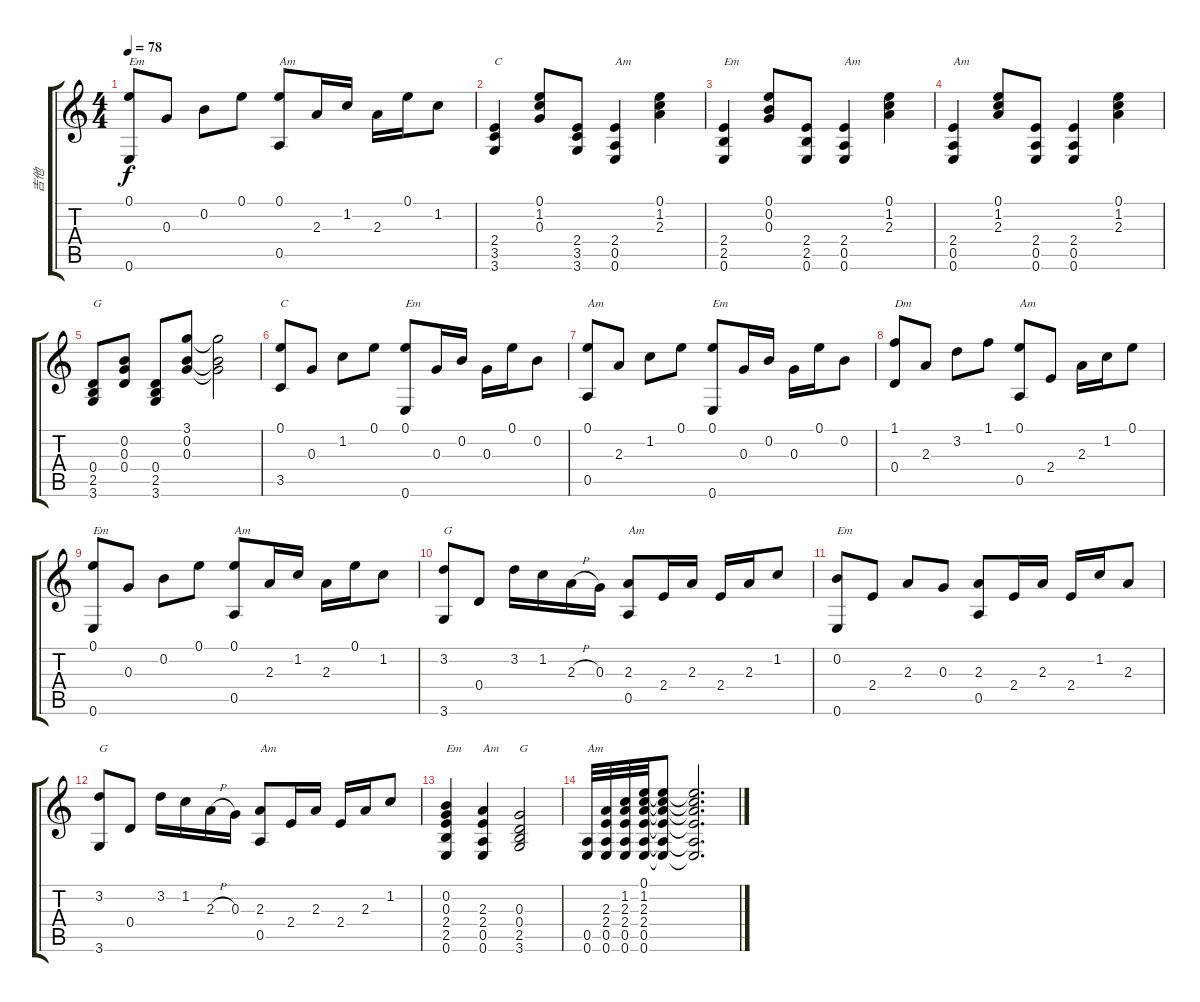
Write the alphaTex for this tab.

\track ("吉他" "吉他") {instrument acousticguitarsteel}
\staff {score tabs}
\tuning (E4 B3 G3 D3 A2 E2) {hide}
\ts (4 4)
\tempo 78
\clef g2
\ks c
(0.1 0.6).8{txt "Em" dy f} 0.3.8 0.2.8 0.1.8 (0.1 0.5).8{txt "Am"} 2.3.16 1.2.16 2.3.16 0.1.16 1.2.8 |
(2.4 3.5 3.6).4{txt "C"} (0.1 1.2 0.3).8 (2.4 3.5 3.6).8 (2.4 0.5 0.6).4{txt "Am"} (0.1 1.2 2.3).4 |
(2.4 2.5 0.6).4{txt "Em"} (0.1 0.2 0.3).8 (2.4 2.5 0.6).8 (2.4 0.5 0.6).4{txt "Am"} (0.1 1.2 2.3).4 |
(2.4 0.5 0.6).4{txt "Am"} (0.1 1.2 2.3).8 (2.4 0.5 0.6).8 (2.4 0.5 0.6).4 (0.1 1.2 2.3).4 |
(0.4 2.5 3.6).8{txt "G"} (0.2 0.3 0.4).8 (0.4 2.5 3.6).8 (3.1 0.2 0.3).8 (3.1{t} 0.2{t} 0.3{t}).2 |
(0.1 3.5).8{txt "C"} 0.3.8 1.2.8 0.1.8 (0.1 0.6).8{txt "Em"} 0.3.16 0.2.16 0.3.16 0.1.16 0.2.8 |
(0.1 0.5).8{txt "Am"} 2.3.8 1.2.8 0.1.8 (0.1 0.6).8{txt "Em"} 0.3.16 0.2.16 0.3.16 0.1.16 0.2.8 |
(1.1 0.4).8{txt "Dm"} 2.3.8 3.2.8 1.1.8 (0.1 0.5).8{txt "Am"} 2.4.8 2.3.16 1.2.16 0.1.8 |
(0.1 0.6).8{txt "Em"} 0.3.8 0.2.8 0.1.8 (0.1 0.5).8{txt "Am"} 2.3.16 1.2.16 2.3.16 0.1.16 1.2.8 |
(3.2 3.6).8{txt "G"} 0.4.8 3.2.16 1.2.16 2.3{h}.16 0.3.16 (2.3 0.5).8{txt "Am"} 2.4.16 2.3.16 2.4.16 2.3.16 1.2.8 |
(0.2 0.6).8{txt "Em"} 2.4.8 2.3.8 0.3.8 (2.3 0.5).8 2.4.16 2.3.16 2.4.16 1.2.16 2.3.8 |
(3.2 3.6).8{txt "G"} 0.4.8 3.2.16 1.2.16 2.3{h}.16 0.3.16 (2.3 0.5).8{txt "Am"} 2.4.16 2.3.16 2.4.16 2.3.16 1.2.8 |
(0.2 0.3 2.4 2.5 0.6).4{txt "Em"} (2.3 2.4 0.5 0.6).4{txt "Am"} (0.3 0.4 2.5 3.6).2{txt "G"} |
(0.5 0.6).32{txt "Am"} (2.3 2.4 0.5 0.6).32 (1.2 2.3 2.4 0.5 0.6).32 (0.1 1.2 2.3 2.4 0.5 0.6).32 (0.1{t} 1.2{t} 2.3{t} 2.4{t} 0.5{t} 0.6{t}).8 (0.1{t} 1.2{t} 2.3{t} 2.4{t} 0.5{t} 0.6{t}).2{d}
